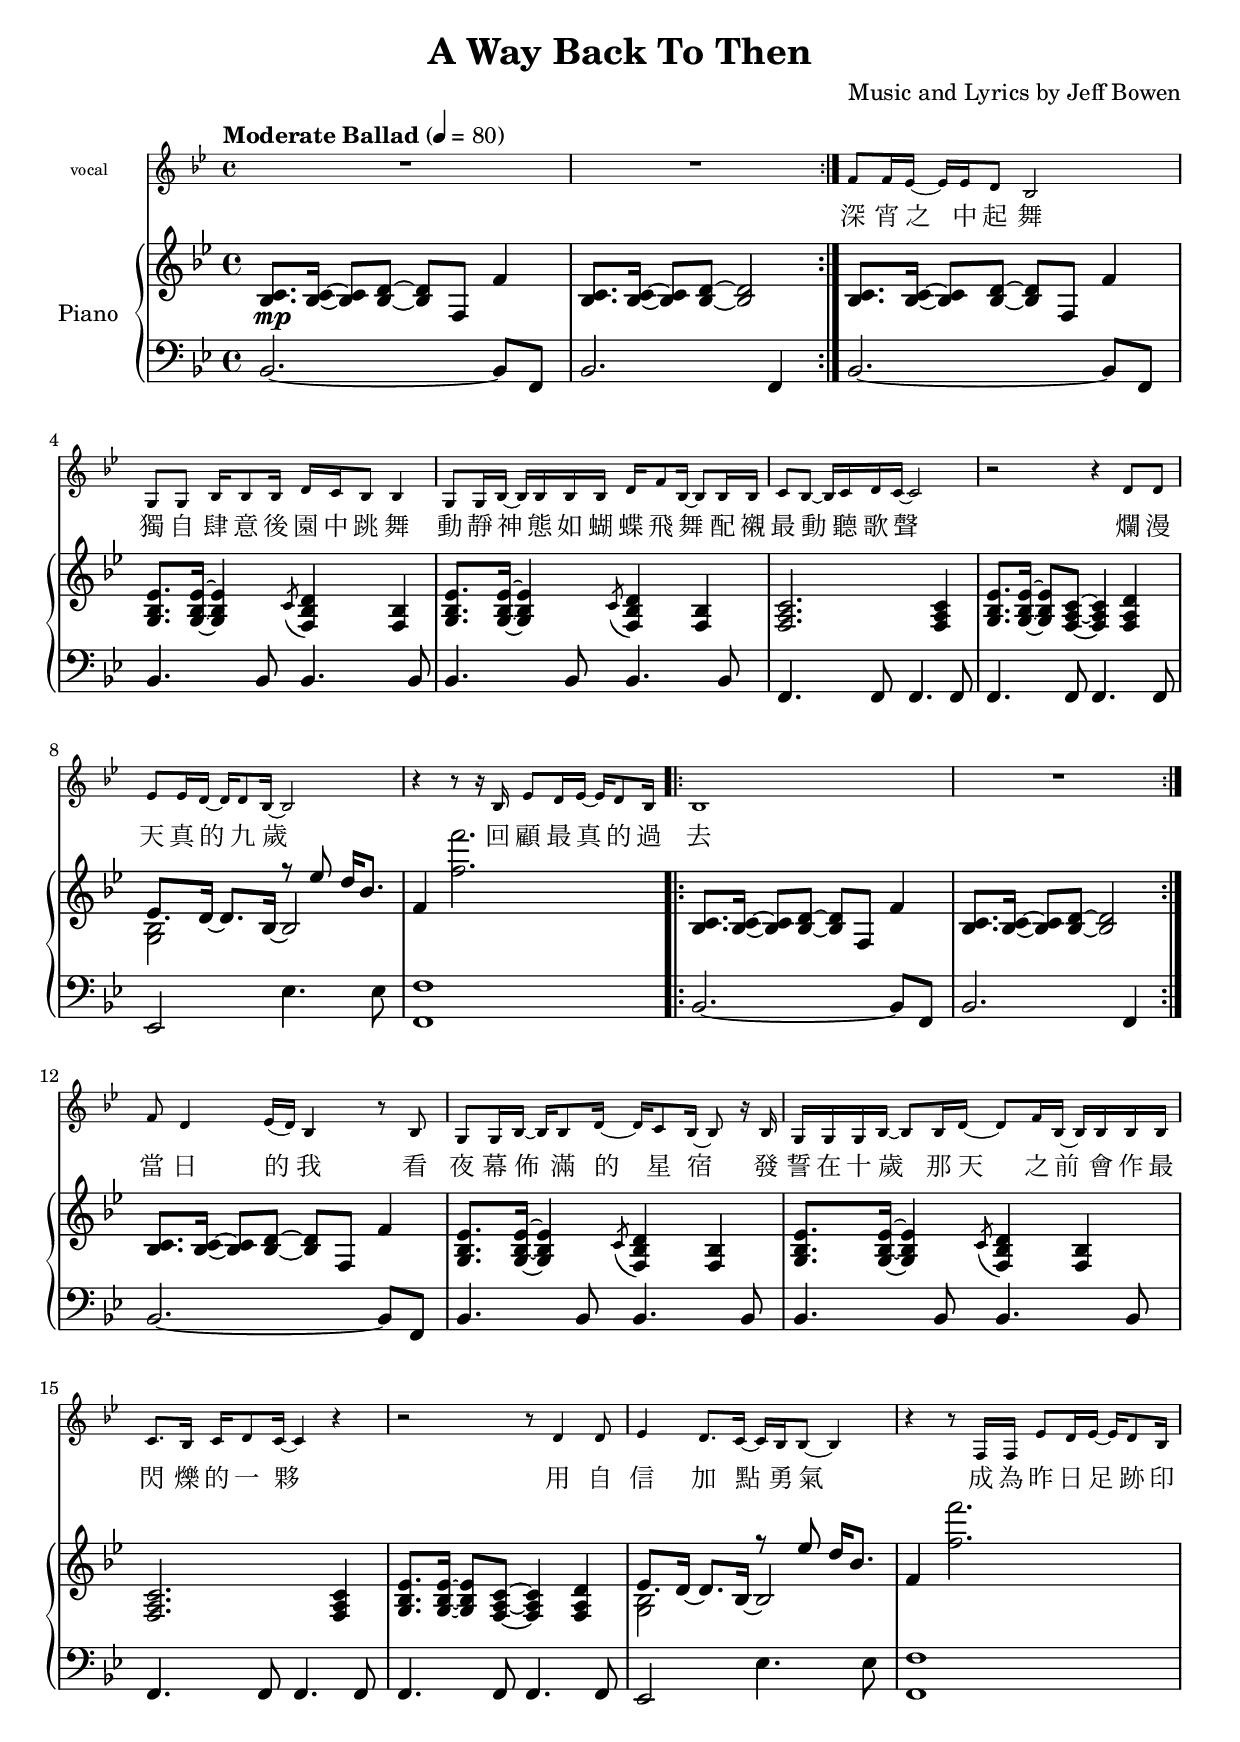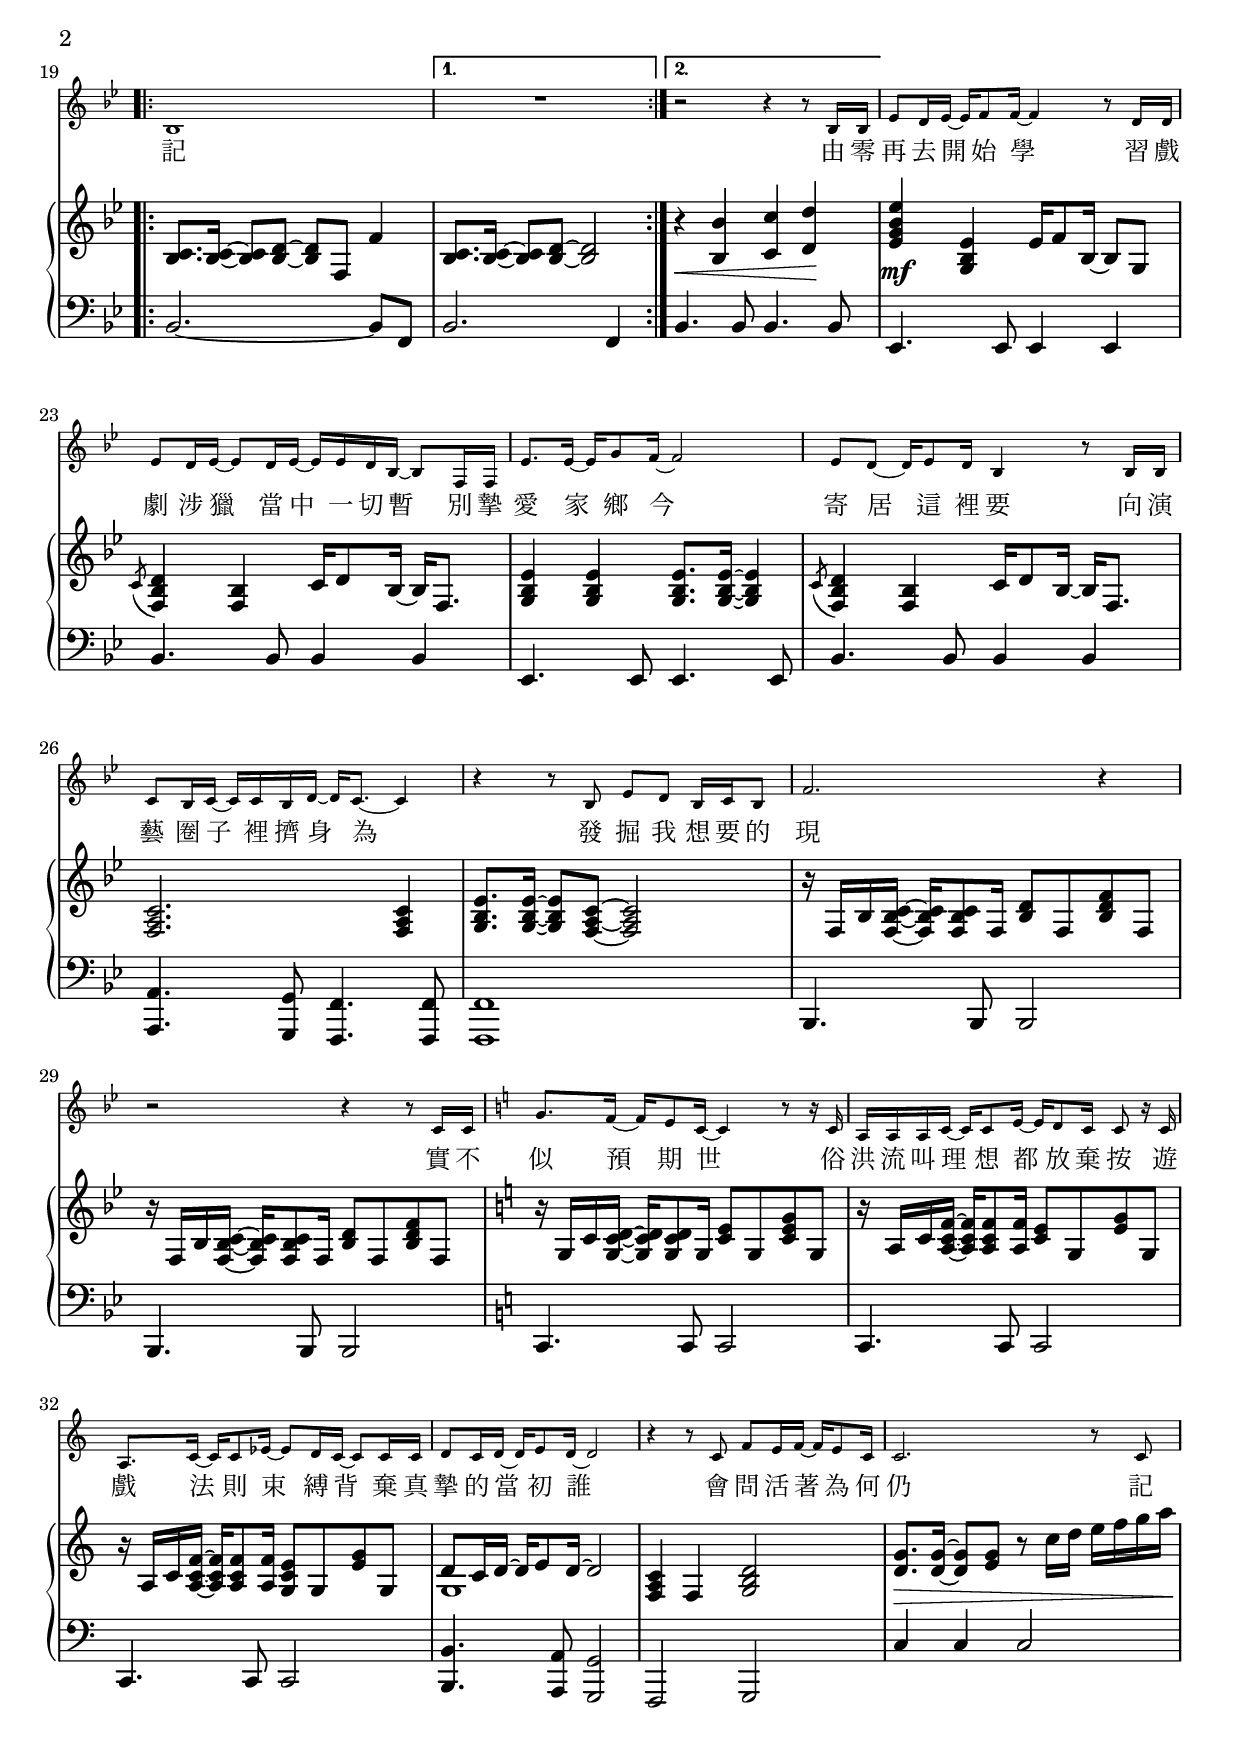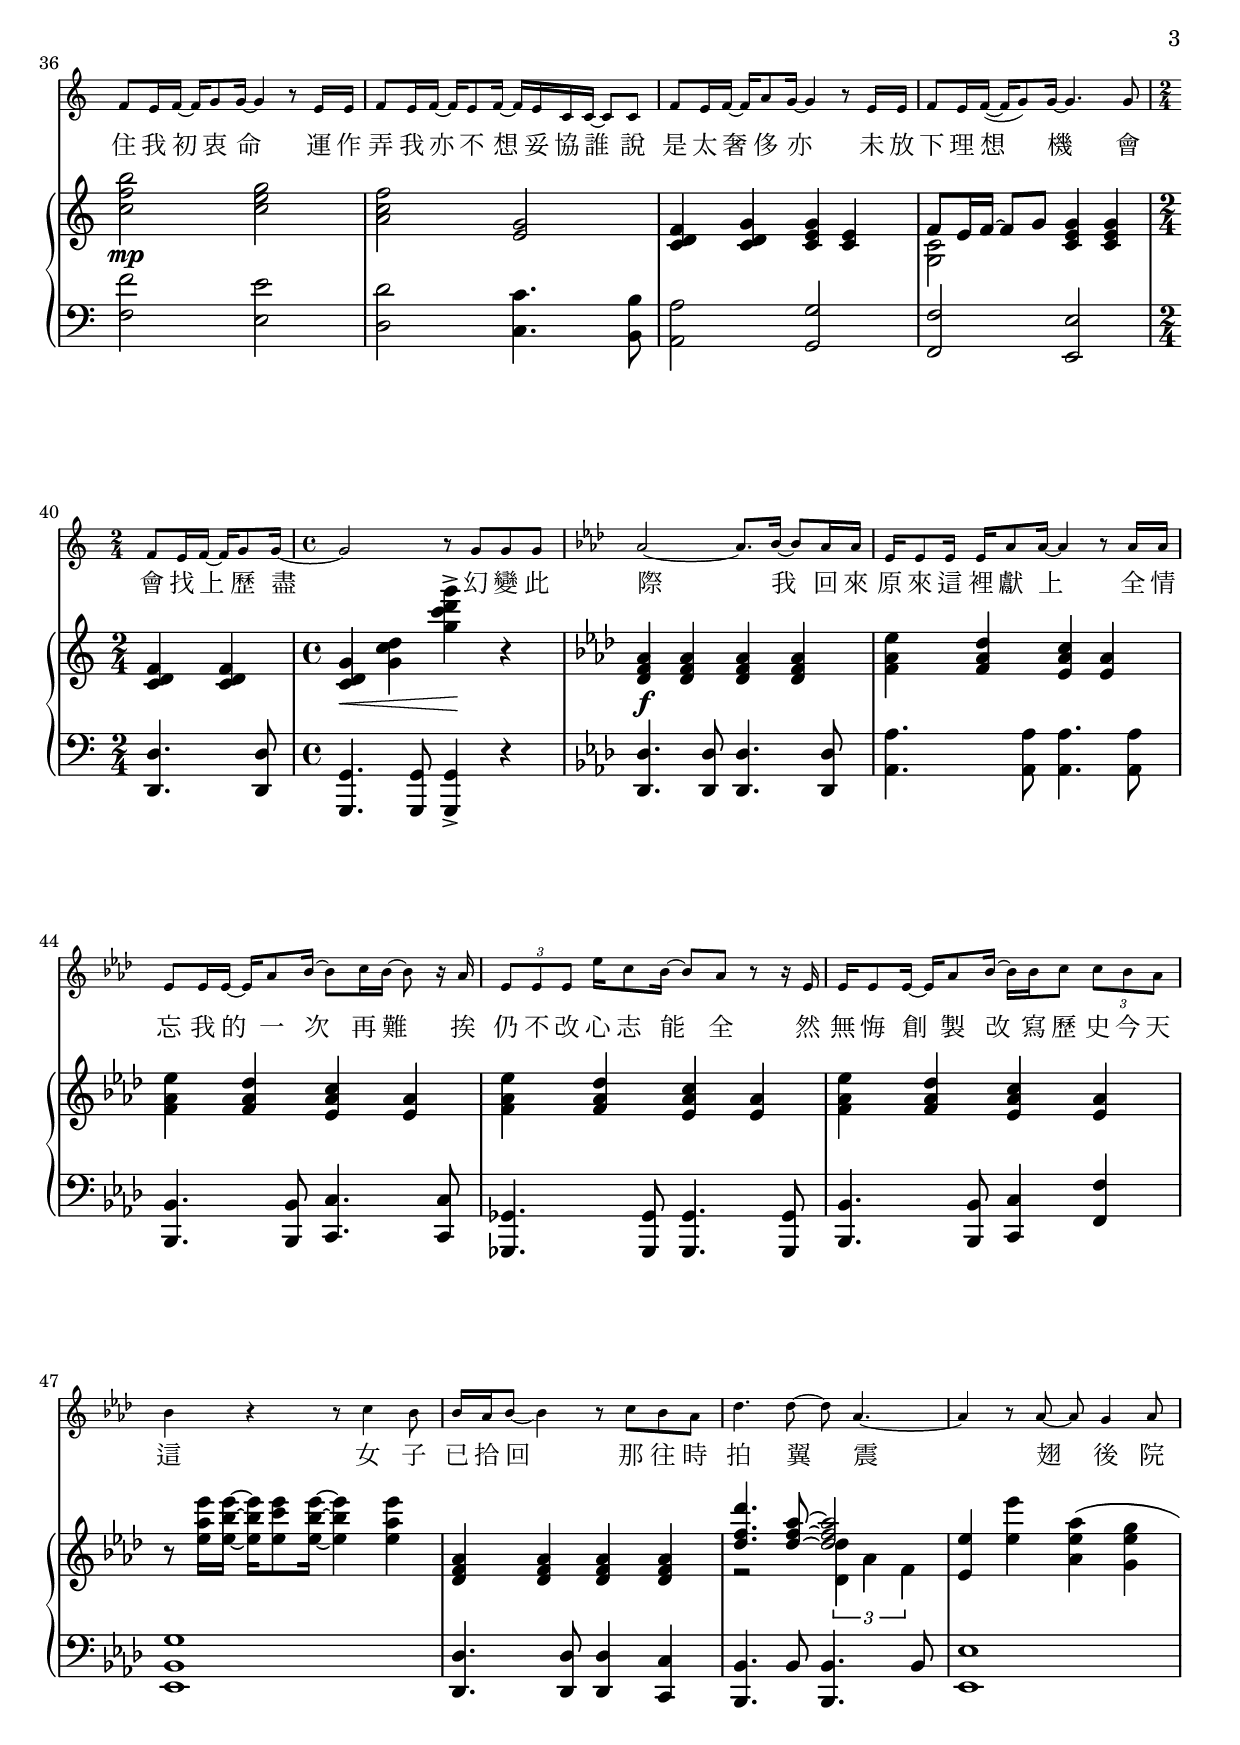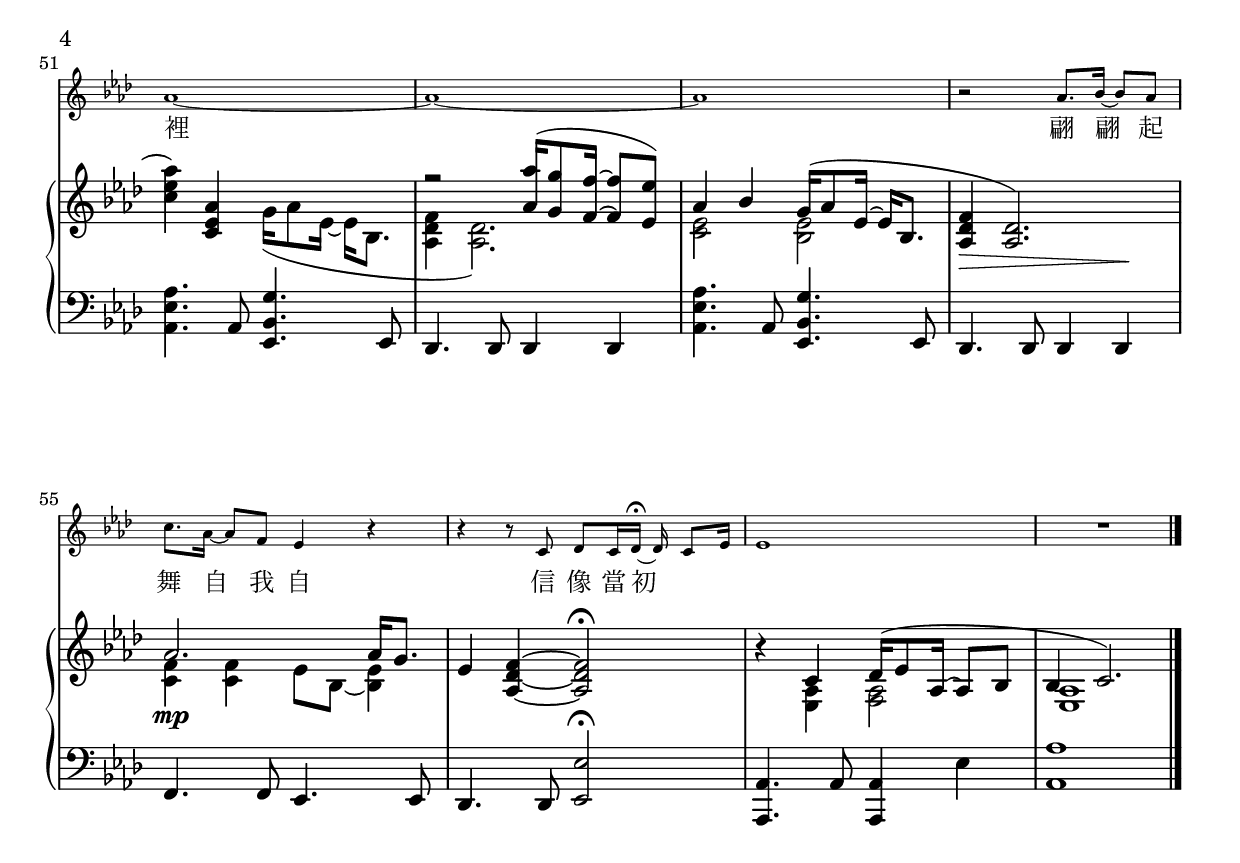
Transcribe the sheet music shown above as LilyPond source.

\version "2.18.2"

\header {
  title = "A Way Back To Then"
  subtitle = ""
  arranger = "Music and Lyrics by Jeff Bowen"
}

global = {
  \tempo "Moderate Ballad" 4 = 80
}

pattern-one = \relative c' {
  <bes c>8. q16~ q8 <bes d>~ q f f'4
}

rh = \relative c' {
  \global
  \key bes \major

  \repeat volta 2 {
    \pattern-one
    <bes c>8. q16~ q8 <bes d>~ q2
  }
  \pattern-one
  \repeat unfold 2 {
    <g bes ees>8. q16~ q4 \acciaccatura c8 <f, bes d>4 <f bes>
  }
  <f a c>2. q4
  <g bes ees>8. q16~ q8 <f a c>~ q4 <f a d>4
  << {
    \stemDown <g bes>2 r8 \stemUp ees'' d16 bes8.
  } \\ {
    \stemUp ees,8. d16~ d8. bes16 ~ bes2
  } >>
  f'4 <f' f'>2.

  \repeat volta 2 {
    \pattern-one
    <bes,, c>8. q16~ q8 <bes d>~ q2
  }
  \pattern-one
  \repeat unfold 2 {
    <g bes ees>8. q16~ q4 \acciaccatura c8 <f, bes d>4 <f bes>
  }
  <f a c>2. q4
  <g bes ees>8. q16~ q8 <f a c>~ q4 <f a d>4
  << {
    \stemDown <g bes>2 r8 \stemUp ees'' d16 bes8.
  } \\ {
    \stemUp ees,8. d16~ d8. bes16 ~ bes2
  } >>
  f'4 <f' f'>2.

  \repeat volta 2 { \pattern-one }
  \alternative {
    { <bes,, c>8. q16~ q8 <bes d>~ q2 }
    { r4 <bes bes'> <c c'> <d d'> }
  }
  <ees g bes ees>4 <g, bes ees> ees'16 f8 bes,16~ bes8 g
  \acciaccatura c8 <f, bes d>4 <f bes>4 c'16 d8 bes16~ bes f8.
  <g bes ees>4 q q8. q16~ q4
  \acciaccatura c8 <f, bes d>4 <f bes>4 c'16 d8 bes16~ bes f8.
  <f a c>2. q4
  <g bes ees>8. q16~ q8 <f a c>~ q2

  \repeat unfold 2 {
    r16 f bes <f bes c>~ q q8 f16 <bes d>8 f <bes d f> f
  }

  \key c \major
  r16 g c <g c d>~ q16 q8 g16 <c e>8 g <c e g> g
  r16 a c <a c f>~ q q8 <a f'>16 <c e>8 g <e' g> g,
  r16 a c <a c f>~ q q8 <a f'>16 <g c e>8 g <e' g> g,
  << {d'8 c16 d~ d e8 d16~ d2} \\ {g,1} >>
  <f a c>4 f <g b d>2
  <d' g>8. q16~ q8 <e g> r c'16 d e f g a

  <c, f b>2 <c e g>
  <a c f>2 <e g>
  <c d f>4 <c d g> <c e g> <c e>
  << {f8 e16 f~ f8 g} \\ {<g, c>2} >> <c e g>4 q
  \time 2/4
  <c d f>4 q
  \time 4/4
  <c d g>4 <g' c d> <g' c d g>-> r

  \key aes \major
  <des, f aes>4 q q q
  \repeat unfold 4 {
    <f aes ees'>4 <f aes des> <ees aes c> <ees aes>
  }
  r8 <ees' aes ees'>16 <ees bes' ees>~ q <ees c' ees>8 <ees bes' ees>16~ q4 <ees aes ees'>
  <des, f aes>4 q q q
  << {<des' f des'>4. <des f aes>8~ q2} \\ {r2 \tuplet 3/2 2 {<des des, >4 aes f } } >>
  <ees ees'>4 <ees' ees'> <aes, ees' aes>( <g ees' g>
  <c ees aes>) <c, ees aes> <<
  {
    s2 r2 <aes' aes'>16( <g g'>8 <f f'>16~ q8 <ees ees'>)
    aes4 bes g16( aes8 ees16~ ees bes8.
    <aes des f>4 <aes des>2.)
  }
  \\
  {
  g'16( aes8 ees16~ ees bes8.
  <aes des f>4 <aes des>2.)
  <c ees>2 <bes ees>
  s1
  } >>

  << {aes'2. aes16 g8. } \\ {<c, f>4 q ees8 bes~ <bes ees>4} >>
  ees4 <aes, des f>~ q2\fermata
  r4 << { c4 des16( ees8 aes,16~ aes8 bes bes4 c2.) } \\ {<ees, aes>4 <f aes>2 <ees aes>1} >>
  \bar "|."
}

lh = \relative c {
  \clef bass
  \key bes \major
  \repeat volta 2 {
    bes2.~ bes8 f bes2. f4
  }
  bes2. ~ bes8 f bes4. bes8 bes4. bes8 bes4. bes8 bes4. bes8
  f4. f8 f4. f8 f4. f8 f4. f8
  ees2 ees'4. ees8 <f, f'>1

  \repeat volta 2 {
    bes2.~ bes8 f bes2. f4
  }
  bes2.~ bes8 f bes4. bes8 bes4. bes8
  bes4. bes8 bes4. bes8 f4. f8 f4. f8
  f4. f8 f4. f8 ees2 ees'4. ees8 <f, f'>1 \pageBreak

  \repeat volta 2 {
    bes2.~ bes8 f
  } \alternative {
    {bes2. f4}
    {bes4. bes8 bes4. bes8}
  }
  ees,4. ees8 ees4 ees bes'4. bes8 bes4 bes
  ees,4. ees8 ees4. ees8 bes'4. bes8 bes4 bes
  <a, a'>4. <g g'>8 <f f'>4. q8 q1
  bes4. bes8 bes2 bes4. bes8 bes2

  \key c \major
  c4. c8 c2 c4. c8 c2
  c4. c8 c2 <b b'>4. <a a'>8 <g g'>2
  f2 g c'4 c c2

  <f f'>2 <e e'>2 <d d'>2 <c c'>4. <b b'>8
  <a a'>2 <g g'> <f f'> <e e'>
  \time 2/4
  <d d'>4. q8
  \time 4/4
  <g, g'>4. q8 q4-> r

  \key aes \major
  <des' des'>4. q8 q4. q8
  <aes' aes'>4. q8 q4. q8
  <bes, bes'>4. q8 <c c'>4. q8
  <ges ges'>4. q8 q4. q8
  <bes bes'>4. q8 <c c'>4 <f f'>
  <ees bes' g'>1
  <des des'>4. q8 q4 <c c'>
  <bes bes'>4. bes'8 q4. bes8
  <ees, ees'>1

  \repeat unfold 2 {
    <aes ees' aes>4. aes8 <ees bes' g'>4. ees8
    des4. des8 des4 des
  }
  f4. f8 ees4. ees8
  des4. des8 <ees ees'>2\fermata
  <aes, aes'>4. aes'8 q4 ees'
  <aes, aes'>1
  \bar "|."
}

melody = \relative c' {
  \global
  \key bes \major
  R1*2
  f8 f16 ees~ ees ees d8 bes2
  g8 g bes16 bes8 bes16 d c bes8 bes4
  g8 g16 bes~ bes bes bes bes d f8 bes,16~ bes8 bes16 bes
  c8 bes~ bes16 c d c~ c2
  r2 r4 d8 d
  ees8 ees16 d~ d d8 bes16~ bes2
  r4 r8 r16 bes ees8 d16 ees~ ees d8 bes16
  bes1 R1

  f'8 d4 ees16( d) bes4 r8 bes
  g8 g16 bes~ bes bes8 d16~ d c8 bes16~ bes8 r16 bes
  g16 g g bes~ bes8 bes16 d~ d8 f16 bes,~ bes bes bes bes
  c8. bes16 c d8 c16~ c4 r
  r2 r8 d4 d8
  ees4 d8. c16~ c bes bes8~ bes4
  r4 r8 f16 f ees'8 d16 ees~ ees d8 bes16
  bes1 R1 r2 r4 r8 bes16 bes
  ees8 d16 ees16~ ees f8 f16~ f4 r8 d16 d
  ees8 d16 ees~ ees8 d16 ees~ ees ees d bes~ bes8 f16 f
  ees'8. ees16~ ees g8 f16~ f2
  ees8 d~ d16 ees8 d16 bes4 r8 bes16 bes
  c8 bes16 c~ c c bes d~ d c8.~ c4
  r4 r8 bes ees d bes16 c bes8
  f'2. r4
  r2 r4 r8 c16 c
  \key c \major
  g'8. f16~ f e8 c16~ c4 r8 r16 c
  a16 a a c~ c c8 e16~ e d8 c16 c8 r16 c
  a8. c16~ c c8 ees16~ ees8 d16 c~ c8 c16 c
  d8 c16 d~ d e8 d16~ d2
  r4 r8 c f e16 f~ f e8 c16
  c2. r8 c
  f8 e16 f~ f g8 g16~ g4 r8 e16 e
  f8 e16 f~ f e8 f16~ f e c c~ c8 c
  f8 e16 f~ f a8 g16~ g4 r8 e16 e
  f8 e16 f~( f g8) g16~ g4. g8
  \time 2/4
  f8 e16 f~ f g8 g16~
  \time 4/4
  g2 r8 g g g
  \key aes \major
  aes2~ aes8. bes16~ bes8 aes16 aes
  ees16 ees8 ees16 ees aes8 aes16~ aes4 r8 aes16 aes
  ees8 ees16 ees~ ees aes8 bes16~ bes8 c16 bes~ bes8 r16 aes
  \tuplet 3/2 4 { ees8 ees ees} ees'16 c8 bes16 ~ bes8 aes r8 r16 ees
  ees16 ees8 ees16~ ees aes8 bes16~ bes bes c8 \tuplet 3/2 4 {c8 bes aes}
  bes4 r r8 c4 bes8
  bes16 aes bes8~ bes4 r8 c bes aes
  des4. des8~ des aes4.~
  aes4 r8 aes~ aes g4 aes8 aes1~ aes~ aes
  r2 aes8. bes16~ bes8 aes
  c8. aes16~ aes8 f ees4 r
  r4 r8 c des c16 des~\fermata des16 c8[ ees16] ees1 R1
  \bar "|."
}

dynamics = {
  s1\mp s1

  s1*18

  % bar 21
  s2.\< s4\! s1\mf
  s1*12

  %bar 35
  s2\> s4 s8 s16 s16\!
  s1\mp
  s1*3
  \time 2/4
  s2
  \time 4/4
  s2\< s2\!

  % bar 42
  s1\f
  s1*11

  % bar 54
  s2\> s4 s4\!
  s1\mp
  s1*3
}

lyricsmain = \lyricmode {
  深 宵 之 中 起 舞
  獨 自 肆 意 後 園 中 跳 舞
  動 靜 神 態 如 蝴 蝶 飛 舞
  配 襯 最 動 聽 歌 聲
  爛 漫 天 真 的 九 歲
  回 顧 最 真 的 過 去
  當 日 的 我
  看 夜 幕 佈 滿 的 星 宿
  發 誓 在 十 歲 那 天 之 前
  會 作 最 閃 爍 的 一 夥
  用 自 信 加 點 勇 氣
  成 為 昨 日 足 跡 印 記
  由 零 再 去 開 始
  學 習 戲 劇 涉 獵 當 中 一 切
  暫 別 摯 愛 家 鄉
  今 寄 居 這 裡
  要 向 演 藝 圈 子 裡 擠 身
  為 發 掘 我 想 要 的
  現 實 不 似 預 期
  世 俗 洪 流 叫 理 想 都 放 棄
  按 遊 戲 法 則 束 縛
  背 棄 真 摯 的 當 初
  誰 會 問 活 著 為 何
  仍 記 住 我 初 衷
  命 運 作 弄 我 亦 不 想 妥 協
  誰 說 是 太 奢 侈
  亦 未 放 下 理 想
  機 會 會 找 上
  歷 盡 幻 變
  此 際 我 回 來 原 來 這 裡
  獻 上 全 情 忘 我 的 一 次
  再 難 挨 仍 不 改 心 志
  能 全 然 無 悔 創 製 改 寫 歷 史
  今 天 這 女 子
  已 拾 回 那 往 時
  拍 翼 震 翅
  後 院 裡 翩 翩 起 舞
  自 我 自 信 像 當 初
}

\paper {
  page-breaking = #ly:page-turn-breaking
}
\score {
  <<
    % \new Staff <<
    %   \set Staff.midiInstrument = #"recorder"
    %   \new ChordNames { \chordNames }
    % >>
    \new Staff = "melodystaff" \with {
      fontSize = #-3
      \override StaffSymbol.staff-space = #(magstep -3)
      \override StaffSymbol.thickness = #(magstep -3)
    } <<
      \set Staff.instrumentName = #"vocal"
      \set Staff.midiInstrument = #"oboe"
      \set Staff.midiMinimumVolume = #0.9
      \set Staff.midiMaximumVolume = #1
      \new Voice = "melody" {
        \melody
      }
      \context Lyrics = "lyrics" { \lyricsto "melody" { \lyricsmain } }
    >>
    \new PianoStaff <<
      \set PianoStaff.instrumentName = #"Piano"
      \new Staff = "right" {
        \set Staff.midiInstrument = #"acoustic grand"
        \set Staff.midiMinimumVolume = #0.6
        \set Staff.midiMaximumVolume = #0.7
        \rh
      }
      \new Dynamics = "Dynamics_pf" \dynamics
      \new Staff = "left" {
        \set Staff.midiInstrument = #"acoustic grand"
        \set Staff.midiMinimumVolume = #0.6
        \set Staff.midiMaximumVolume = #0.7
        \lh
      }
    >>
  >>
  \layout {
    \context {
      % add the RemoveEmptyStaffContext that erases rest-only staves
      \Staff \RemoveEmptyStaves
    }
    \context {
      % add the RemoveEmptyStaffContext that erases rest-only staves
      % \Dynamics \RemoveEmptyStaves
    }
    \context {
      \Score
      % Remove all-rest staves also in the first system
      \override VerticalAxisGroup.remove-first = ##t
      % If only one non-empty staff in a system exists, still print the starting bar
      \override SystemStartBar.collapse-height = #1
    }
    \context {
      \ChordNames
      \override ChordName #'font-size = #-3
    }
  }
  \midi {
    \context {
      \ChordNameVoice \remove Note_performer
    }
  }
}
